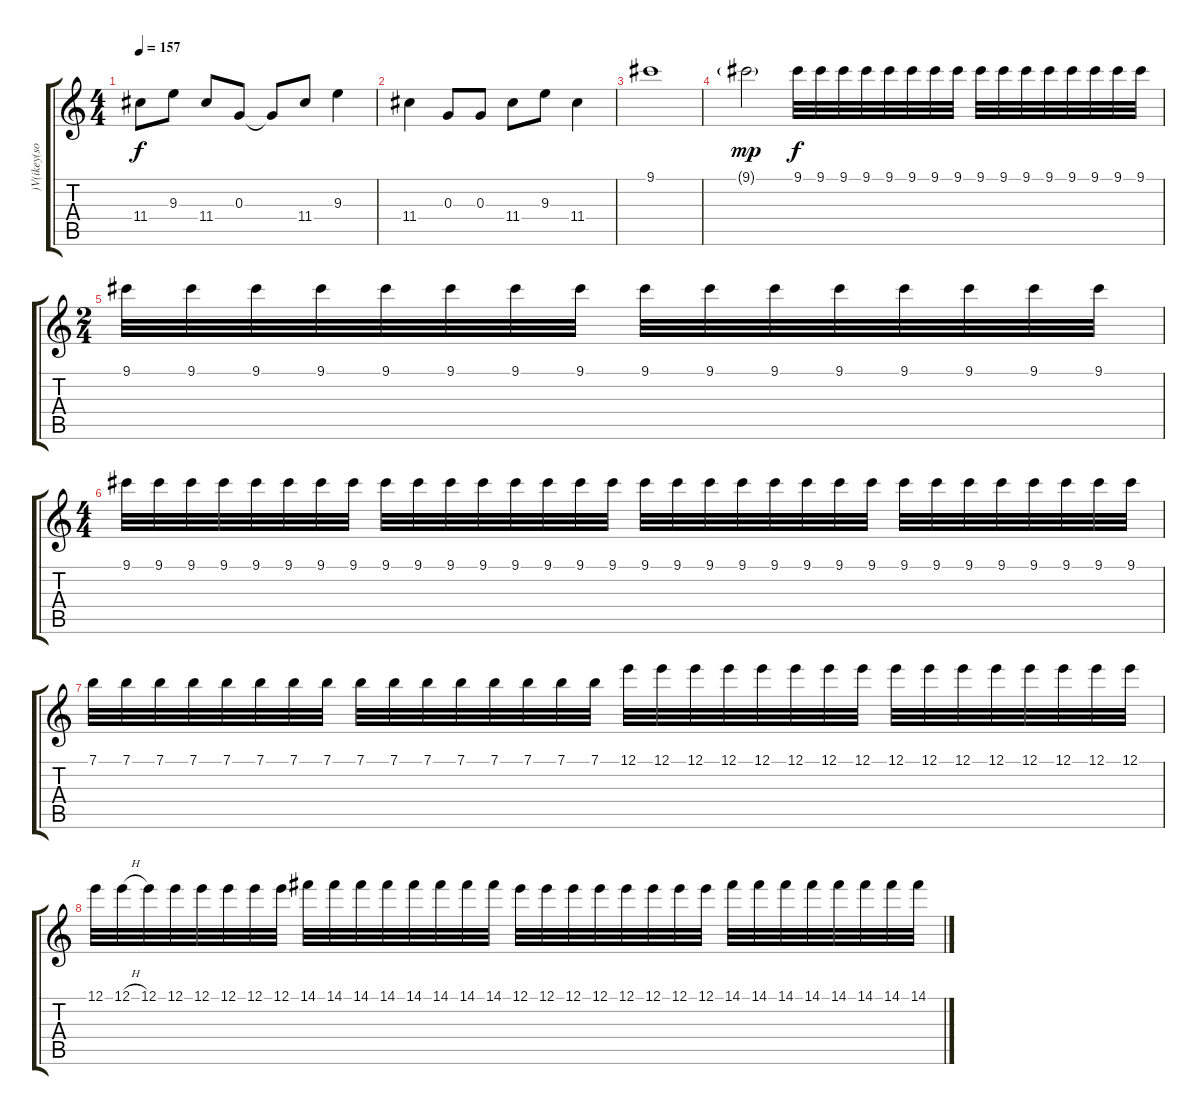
\track (")V(ikey(solo)" ")V(ikey(so") {instrument electricguitarjazz}
\staff {score tabs}
\tuning (E4 B3 G3 D3 A2 E2) {hide}
\ts (4 4)
\tempo 157
\clef g2
\ks c
11.4.8{dy f instrument overdrivenguitar} 9.3.8 11.4.8 0.3.8 0.3{t}.8 11.4.8 9.3.4 |
11.4.4 0.3.8 0.3.8 11.4.8 9.3.8 11.4.4 |
9.1.1 |
9.1{g}.2{dy mp} 9.1.32{dy f} 9.1.32 9.1.32 9.1.32 9.1.32 9.1.32 9.1.32 9.1.32 9.1.32 9.1.32 9.1.32 9.1.32 9.1.32 9.1.32 9.1.32 9.1.32 |
\ts (2 4)
9.1.32 9.1.32 9.1.32 9.1.32 9.1.32 9.1.32 9.1.32 9.1.32 9.1.32 9.1.32 9.1.32 9.1.32 9.1.32 9.1.32 9.1.32 9.1.32 |
\ts (4 4)
9.1.32 9.1.32 9.1.32 9.1.32 9.1.32 9.1.32 9.1.32 9.1.32 9.1.32 9.1.32 9.1.32 9.1.32 9.1.32 9.1.32 9.1.32 9.1.32 9.1.32 9.1.32 9.1.32 9.1.32 9.1.32 9.1.32 9.1.32 9.1.32 9.1.32 9.1.32 9.1.32 9.1.32 9.1.32 9.1.32 9.1.32 9.1.32 |
7.1.32 7.1.32 7.1.32 7.1.32 7.1.32 7.1.32 7.1.32 7.1.32 7.1.32 7.1.32 7.1.32 7.1.32 7.1.32 7.1.32 7.1.32 7.1.32 12.1.32 12.1.32 12.1.32 12.1.32 12.1.32 12.1.32 12.1.32 12.1.32 12.1.32 12.1.32 12.1.32 12.1.32 12.1.32 12.1.32 12.1.32 12.1.32 |
12.1.32 12.1{h}.32 12.1.32 12.1.32 12.1.32 12.1.32 12.1.32 12.1.32 14.1.32 14.1.32 14.1.32 14.1.32 14.1.32 14.1.32 14.1.32 14.1.32 12.1.32 12.1.32 12.1.32 12.1.32 12.1.32 12.1.32 12.1.32 12.1.32 14.1.32 14.1.32 14.1.32 14.1.32 14.1.32 14.1.32 14.1.32 14.1.32
